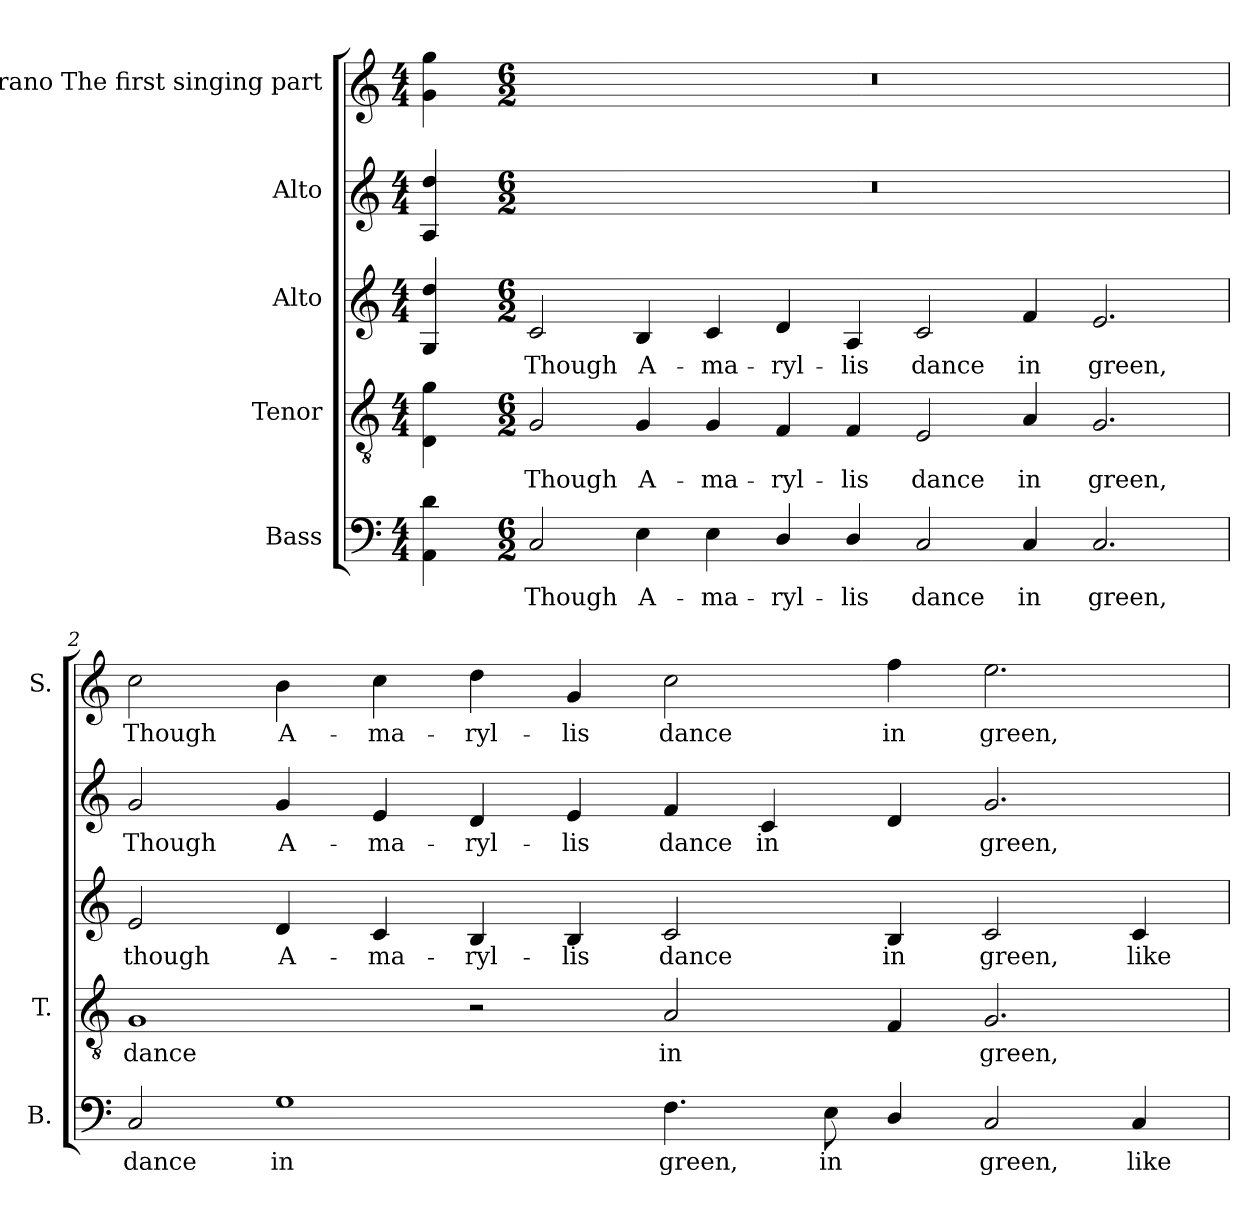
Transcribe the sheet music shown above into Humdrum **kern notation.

**kern	**text	**kern	**text	**kern	**text	**kern	**text	**kern	**text
*part5	*part5	*part4	*part4	*part3	*part3	*part2	*part2	*part1	*part1
*staff5	*staff5	*staff4	*staff4	*staff3	*staff3	*staff2	*staff2	*staff1	*staff1
*I"Bass	*	*I"Tenor	*	*I"Alto	*	*I"Alto	*	*I"Soprano The first singing part	*
*I'B.	*	*I'T.	*	*	*	*	*	*I'S.	*
!!LO:PB:g=z
*clefF4	*	*clefGv2	*	*clefG2	*	*clefG2	*	*clefG2	*
*	*	*ITrd7c12	*	*ITrd7c12	*	*ITrd7c12	*	*	*
*k[]	*	*k[]	*	*k[]	*	*k[]	*	*k[]	*
*C:	*	*C:	*	*C:	*	*C:	*	*C:	*
*M4/4	*	*M4/4	*	*M4/4	*	*M4/4	*	*M4/4	*
=	=	=	=	=	=	=	=	=	=
4AAi\ 4di	.	4DDi\ 4Gi	.	4GGi/ 4di	.	4AAi/ 4di	.	4gi\ 4ggi	.
=1-	=1-	=1-	=1-	=1-	=1-	=1-	=1-	=1-	=1-
*M6/2	*	*M6/2	*	*M6/2	*	*M6/2	*	*M6/2	*
!	!LO:LY:b:color=#000000	!	!	!	!	!	!	!	!
!	!	!	!LO:LY:b:color=#000000	!	!	!	!	!	!
!	!	!	!	!	!LO:LY:b:color=#000000	!LO:N:vis=1	!	!LO:N:vis=1	!
2Ci/	Though	2GGi/	Though	2Ci/	Though	0.r	.	0.r	.
!	!LO:LY:b:color=#000000	!	!	!	!	!	!	!	!
!	!	!	!LO:LY:b:color=#000000	!	!	!	!	!	!
!	!	!	!	!	!LO:LY:b:color=#000000	!	!	!	!
4Ei\	A-	4GGi/	A-	4BBi/	A-	.	.	.	.
!	!LO:LY:b:color=#000000	!	!	!	!	!	!	!	!
!	!	!	!LO:LY:b:color=#000000	!	!	!	!	!	!
!	!	!	!	!	!LO:LY:b:color=#000000	!	!	!	!
4Ei\	-ma-	4GGi/	-ma-	4Ci/	-ma-	.	.	.	.
!	!LO:LY:b:color=#000000	!	!	!	!	!	!	!	!
!	!	!	!LO:LY:b:color=#000000	!	!	!	!	!	!
!	!	!	!	!	!LO:LY:b:color=#000000	!	!	!	!
4Di/	-ryl-	4FFi/	-ryl-	4Di/	-ryl-	.	.	.	.
!	!LO:LY:b:color=#000000	!	!	!	!	!	!	!	!
!	!	!	!LO:LY:b:color=#000000	!	!	!	!	!	!
!	!	!	!	!	!LO:LY:b:color=#000000	!	!	!	!
4Di/	-lis	4FFi/	-lis	4AAi/	-lis	.	.	.	.
!	!LO:LY:b:color=#000000	!	!	!	!	!	!	!	!
!	!	!	!LO:LY:b:color=#000000	!	!	!	!	!	!
!	!	!	!	!	!LO:LY:b:color=#000000	!	!	!	!
2Ci/	dance	2EEi/	dance	2Ci/	dance	.	.	.	.
!	!LO:LY:b:color=#000000	!	!	!	!	!	!	!	!
!	!	!	!LO:LY:b:color=#000000	!	!	!	!	!	!
!	!	!	!	!	!LO:LY:b:color=#000000	!	!	!	!
4Ci/	in	4AAi/	in	4Fi/	in	.	.	.	.
!	!LO:LY:b:color=#000000	!	!	!	!	!	!	!	!
!	!	!	!LO:LY:b:color=#000000	!	!	!	!	!	!
!	!	!	!	!	!LO:LY:b:color=#000000	!	!	!	!
2.Ci/	green,	2.GGi/	green,	2.Ei/	green,	.	.	.	.
=2	=2	=2	=2	=2	=2	=2	=2	=2	=2
!	!LO:LY:b:color=#000000	!	!	!	!	!	!	!	!
!	!	!	!LO:LY:b:color=#000000	!	!	!	!	!	!
!	!	!	!	!	!LO:LY:b:color=#000000	!	!	!	!
!	!	!	!	!	!	!	!LO:LY:b:color=#000000	!	!
!	!	!	!	!	!	!	!	!	!LO:LY:b:color=#000000
2Ci/	dance	1GGi	dance	2Ei/	though	2Gi/	Though	2cci\	Though
!	!LO:LY:b:color=#000000	!	!	!	!	!	!	!	!
!	!	!	!	!	!LO:LY:b:color=#000000	!	!	!	!
!	!	!	!	!	!	!	!LO:LY:b:color=#000000	!	!
!	!	!	!	!	!	!	!	!	!LO:LY:b:color=#000000
1Gi	in	.	.	4Di/	A-	4Gi/	A-	4bi\	A-
!	!	!	!	!	!LO:LY:b:color=#000000	!	!	!	!
!	!	!	!	!	!	!	!LO:LY:b:color=#000000	!	!
!	!	!	!	!	!	!	!	!	!LO:LY:b:color=#000000
.	.	.	.	4Ci/	-ma-	4Ei/	-ma-	4cci\	-ma-
!	!	!	!	!	!LO:LY:b:color=#000000	!	!	!	!
!	!	!	!	!	!	!	!LO:LY:b:color=#000000	!	!
!	!	!	!	!	!	!	!	!	!LO:LY:b:color=#000000
.	.	2r	.	4BBi/	-ryl-	4Di/	-ryl-	4ddi\	-ryl-
!	!	!	!	!	!LO:LY:b:color=#000000	!	!	!	!
!	!	!	!	!	!	!	!LO:LY:b:color=#000000	!	!
!	!	!	!	!	!	!	!	!	!LO:LY:b:color=#000000
.	.	.	.	4BBi/	-lis	4Ei/	-lis	4gi/	-lis
!	!LO:LY:b:color=#000000	!	!	!	!	!	!	!	!
!	!	!	!LO:LY:b:color=#000000	!	!	!	!	!	!
!	!	!	!	!	!LO:LY:b:color=#000000	!	!	!	!
!	!	!	!	!	!	!	!LO:LY:b:color=#000000	!	!
!	!	!	!	!	!	!	!	!	!LO:LY:b:color=#000000
4.Fi\	green,	2AAi/	in	2Ci/	dance	4Fi/	dance	2cci\	dance
!	!	!	!	!	!	!	!LO:LY:b:color=#000000	!	!
.	.	.	.	.	.	4Ci/	in	.	.
!	!LO:LY:b:color=#000000	!	!	!	!	!	!	!	!
8Ei\	in	.	.	.	.	.	.	.	.
!	!	!	!	!	!LO:LY:b:color=#000000	!	!	!	!
!	!	!	!	!	!	!	!	!	!LO:LY:b:color=#000000
4Di/	.	4FFi/	.	4BBi/	in	4Di/	.	4ffi\	in
!	!LO:LY:b:color=#000000	!	!	!	!	!	!	!	!
!	!	!	!LO:LY:b:color=#000000	!	!	!	!	!	!
!	!	!	!	!	!LO:LY:b:color=#000000	!	!	!	!
!	!	!	!	!	!	!	!LO:LY:b:color=#000000	!	!
!	!	!	!	!	!	!	!	!	!LO:LY:b:color=#000000
2Ci/	green,	2.GGi/	green,	2Ci/	green,	2.Gi/	green,	2.eei\	green,
!	!LO:LY:b:color=#000000	!	!	!	!	!	!	!	!
!	!	!	!	!	!LO:LY:b:color=#000000	!	!	!	!
4Ci/	like	.	.	4Ci/	like	.	.	.	.
=	=	=	=	=	=	=	=	=	=
*-	*-	*-	*-	*-	*-	*-	*-	*-	*-
